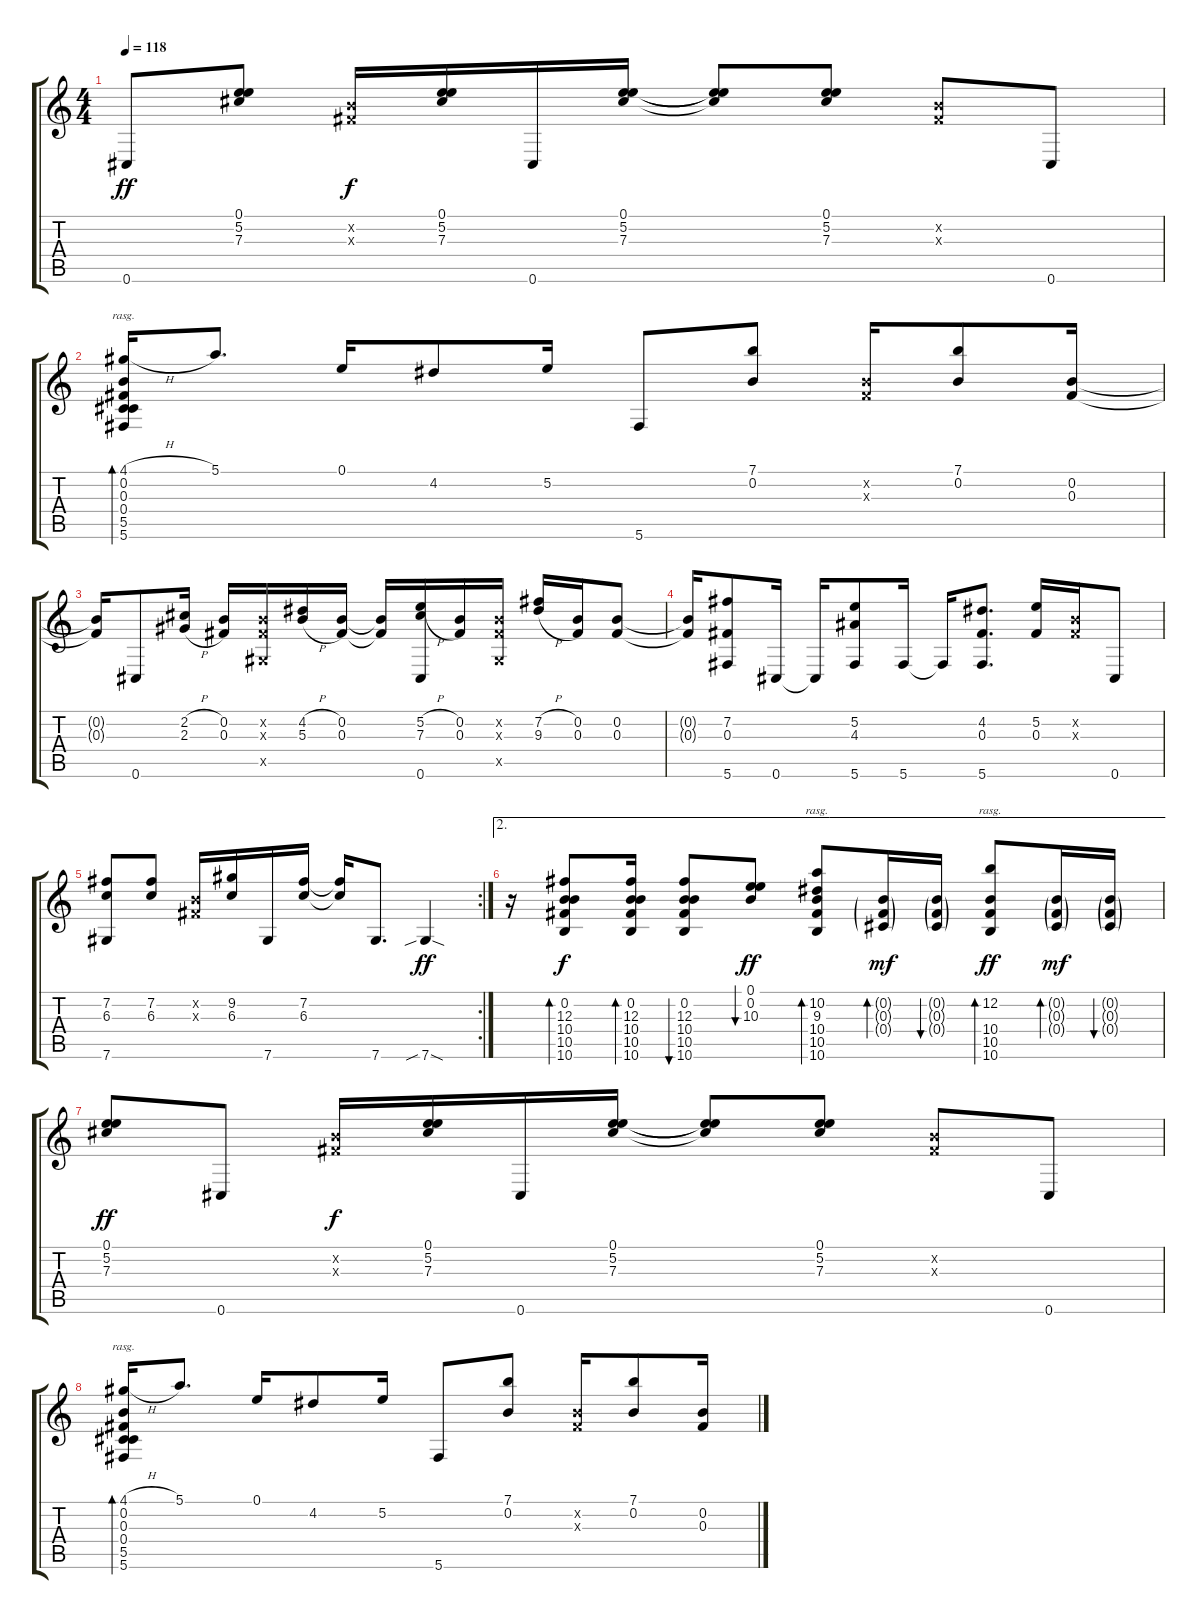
\track "" {instrument acousticguitarsteel}
\staff {score tabs}
\tuning (E4 B3 Gb3 Db3 Ab2 Db2) {hide}
\ts (4 4)
\tempo 118
\clef g2
\ks c
0.6.8{dy ff} (0.1 5.2 7.3).8 (0.2{x} 0.3{x}).16{dy f} (0.1 5.2 7.3).16 0.6.16{beam merge} (0.1 5.2 7.3).16{beam Up} (0.1{t} 5.2{t} 7.3{t}).8{beam Up} (0.1 5.2 7.3).8{beam Up} (0.2{x} 0.3{x}).8 0.6.8 |
(4.1{h} 0.2 0.3 0.4 5.5 5.6).16{bd 480 rasg ii} 5.1.8{d} 0.1.16{beam Up} 4.2.8{beam Up} 5.2.16{beam Up} 5.6.8 (7.1 0.2).8 (0.2{x} 0.3{x}).16{beam Up} (7.1 0.2).8{beam Up} (0.2 0.3).16{beam Up} |
(0.2{t} 0.3{t}).16 0.6.8 (2.2{h} 2.3{h}).16 (0.2 0.3).16 (0.2{x} 0.3{x} 0.5{x}).16 (4.2{h} 5.3{h}).16 (0.2 0.3).16 (0.2{t} 0.3{t}).16 (5.2{h} 7.3{h} 0.6).16 (0.2 0.3).16 (0.2{x} 0.3{x} 0.5{x}).16 (7.2{h} 9.3{h}).16{beam Up} (0.2 0.3).16{beam Up} (0.2 0.3).8{beam Up} |
(0.2{t} 0.3{t}).16 (7.2 0.3 5.6).8 0.6.16 0.6{t}.16 (5.2 4.3 5.6).8 5.6.16 5.6{t}.16 (4.2 0.3 5.6).8{d} (5.2 0.3).16 (0.2{x} 0.3{x}).16 0.6.8 |
\rc 2
(7.2 6.3 7.6).8 (7.2 6.3).8 (0.2{x} 0.3{x}).16{beam Up} (9.2 6.3).16{beam Up} 7.6.16 (7.2 6.3).16{beam Up} (7.2{t} 6.3{t}).16 7.6.8{d} 7.6{sib sod}.4{dy ff} |
\ae 2
r.16 (0.2 12.3 10.4 10.5 10.6).8{bd 60 dy f} (0.2 12.3 10.4 10.5 10.6).16{bd 60} (0.2 12.3 10.4 10.5 10.6).8{bu 60} (0.1 0.2 10.3).8{bu 60 dy ff beam Up} (10.2 9.3 10.4 10.5 10.6).8{bd 480 rasg ii beam Up} (0.2{g} 0.3{g} 0.4{g}).16{bd 60 dy mf beam Up} (0.2{g} 0.3{g} 0.4{g}).16{bu 60 beam Up} (12.2 10.4 10.5 10.6).8{bd 480 rasg ii dy ff beam Up} (0.2{g} 0.3{g} 0.4{g}).16{bd 60 dy mf beam Up} (0.2{g} 0.3{g} 0.4{g}).16{bu 60 beam Up} |
(0.1 5.2 7.3).8{dy ff} 0.6.8 (0.2{x} 0.3{x}).16{dy f} (0.1 5.2 7.3).16 0.6.16{beam merge} (0.1 5.2 7.3).16{beam Up} (0.1{t} 5.2{t} 7.3{t}).8{beam Up} (0.1 5.2 7.3).8{beam Up} (0.2{x} 0.3{x}).8 0.6.8 |
(4.1{h} 0.2 0.3 0.4 5.5 5.6).16{bd 480 rasg ii} 5.1.8{d} 0.1.16{beam Up} 4.2.8{beam Up} 5.2.16{beam Up} 5.6.8 (7.1 0.2).8 (0.2{x} 0.3{x}).16{beam Up} (7.1 0.2).8{beam Up} (0.2 0.3).16{beam Up}
